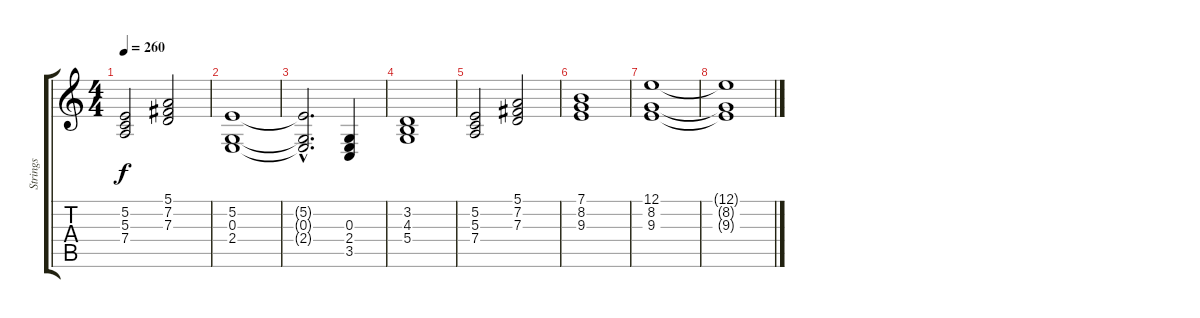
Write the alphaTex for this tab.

\track ("Strings" "Strings") {instrument stringensemble1}
\staff {score tabs}
\tuning (E4 B3 G3 D3 A2 E2) {hide}
\ts (4 4)
\tempo 260
\clef g2
\ks c
(5.2 5.3 7.4).2{dy f} (5.1 7.2 7.3).2 |
(5.2 0.3 2.4).1 |
(5.2{hac t} 0.3{hac t} 2.4{hac t}).2{d} (0.3 2.4 3.5).4 |
(3.2 4.3 5.4).1 |
(5.2 5.3 7.4).2 (5.1 7.2 7.3).2 |
(7.1 8.2 9.3).1 |
(12.1 8.2 9.3).1 |
(12.1{t} 8.2{t} 9.3{t}).1
